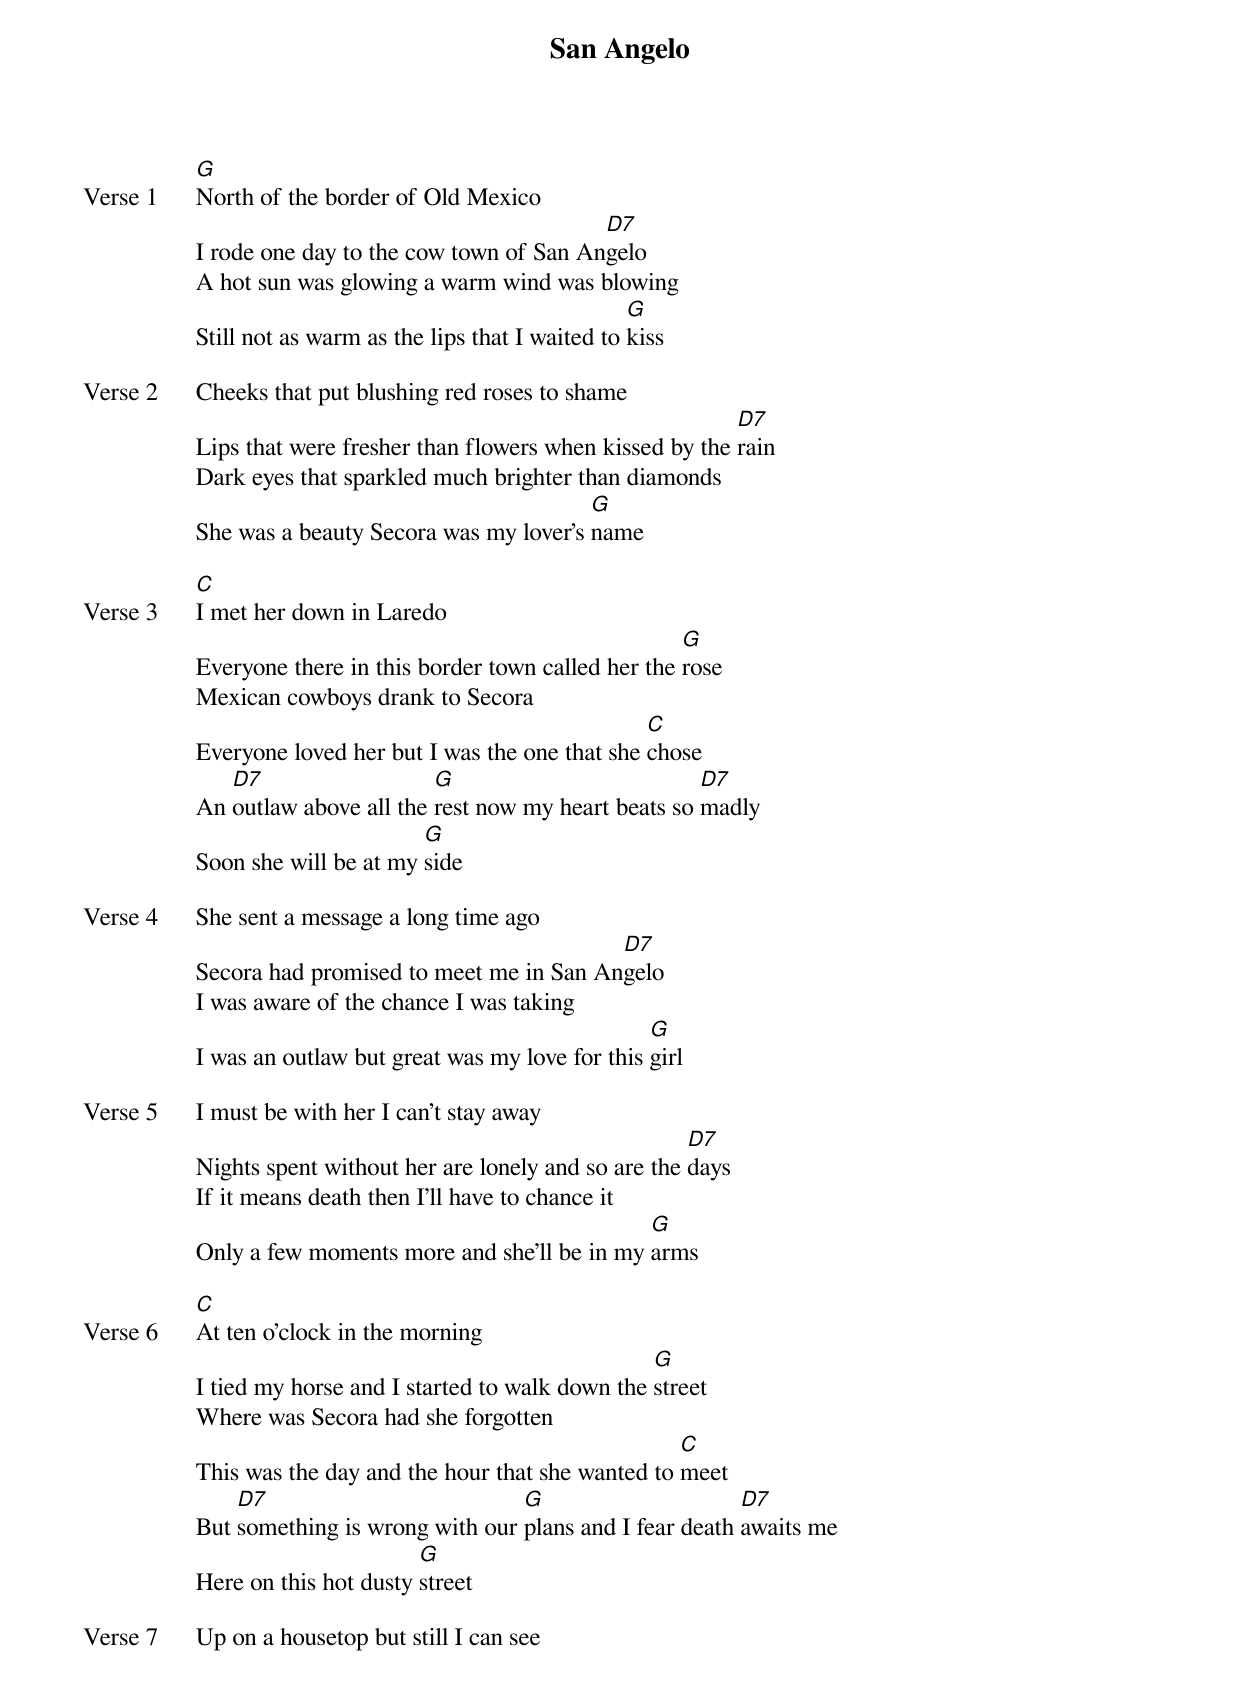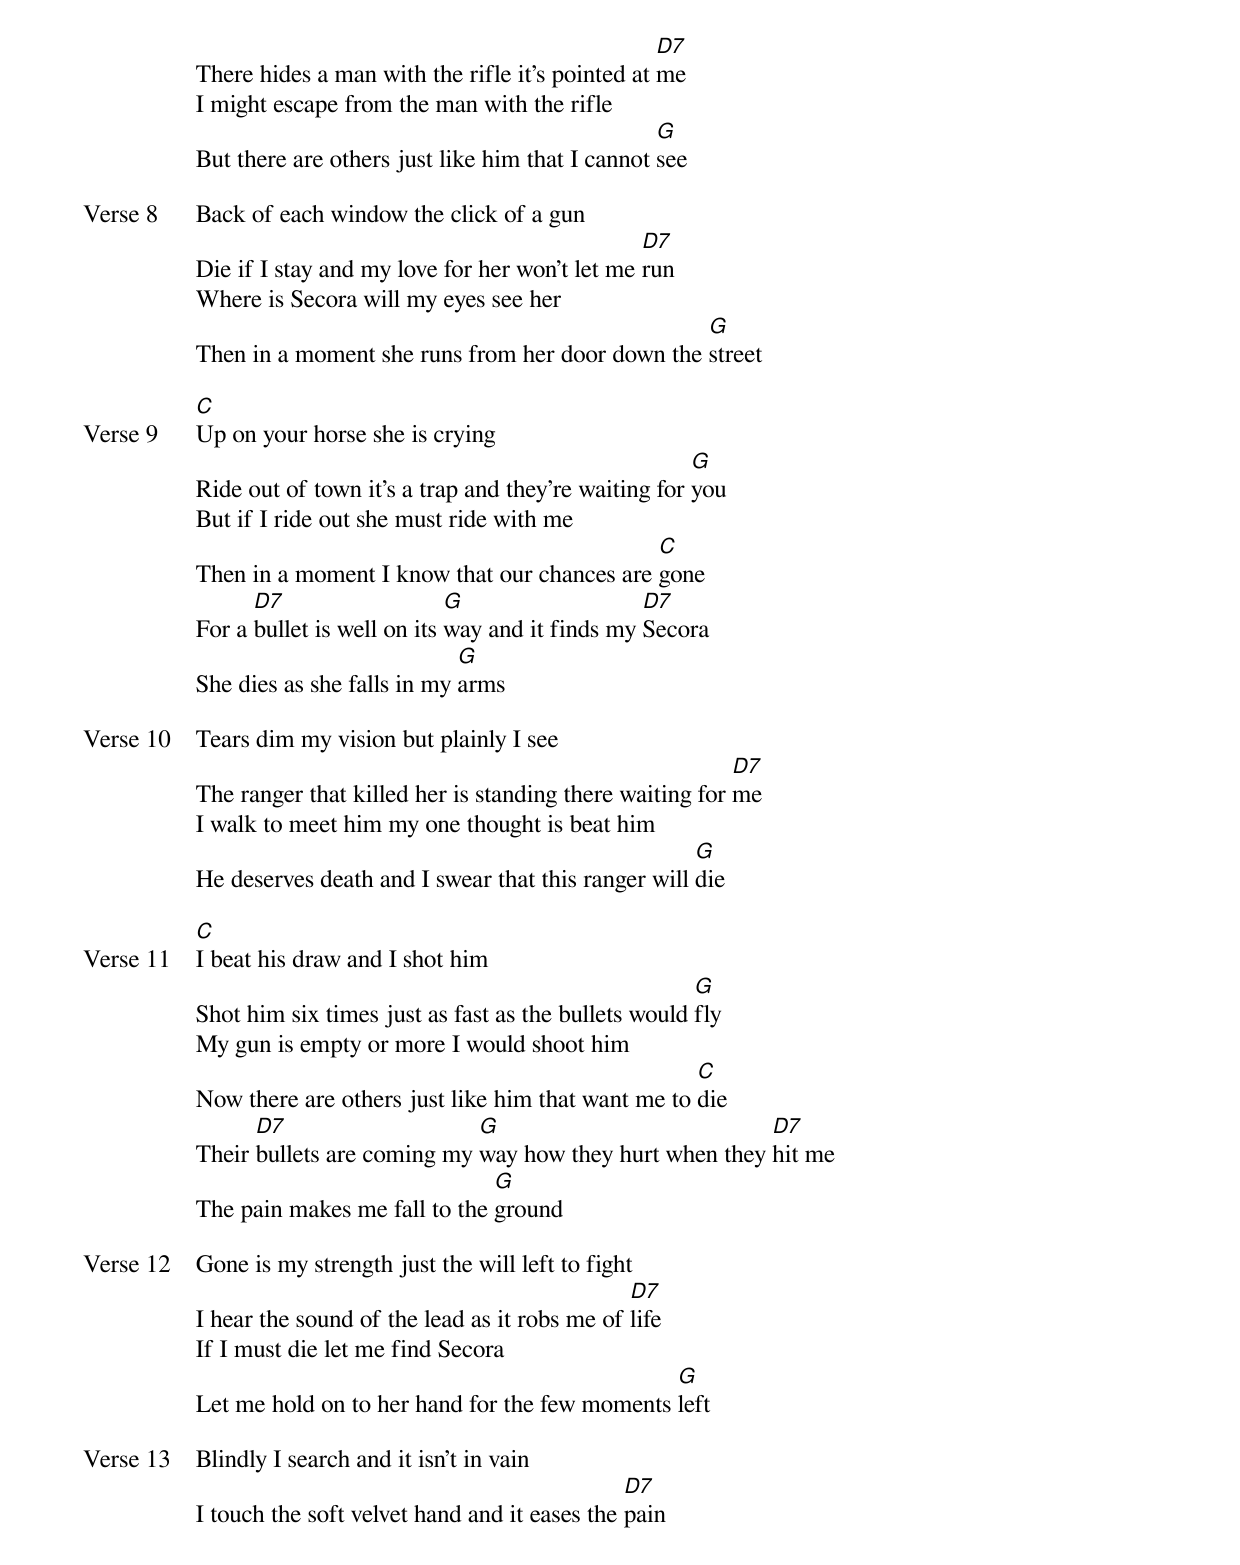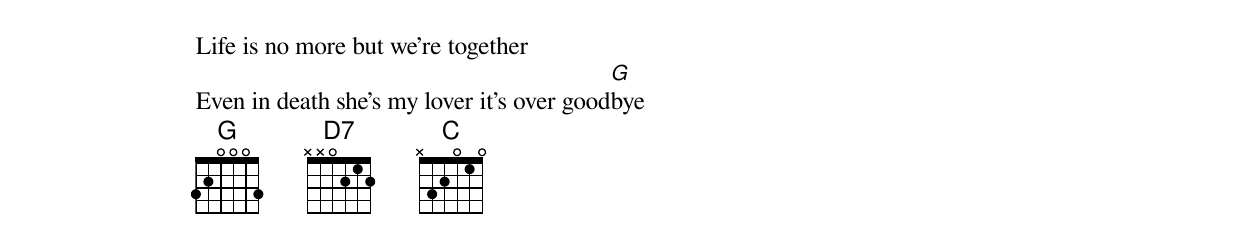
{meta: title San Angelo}
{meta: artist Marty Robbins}
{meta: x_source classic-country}
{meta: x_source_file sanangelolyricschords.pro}
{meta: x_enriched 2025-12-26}

{start_of_verse: Verse 1}
[G]North of the border of Old Mexico
I rode one day to the cow town of San An[D7]gelo
A hot sun was glowing a warm wind was blowing
Still not as warm as the lips that I waited to [G]kiss
{end_of_verse}

{start_of_verse: Verse 2}
Cheeks that put blushing red roses to shame
Lips that were fresher than flowers when kissed by the [D7]rain
Dark eyes that sparkled much brighter than diamonds
She was a beauty Secora was my lover's [G]name
{end_of_verse}

{start_of_verse: Verse 3}
[C]I met her down in Laredo
Everyone there in this border town called her the [G]rose
Mexican cowboys drank to Secora
Everyone loved her but I was the one that she [C]chose
An [D7]outlaw above all the [G]rest now my heart beats so [D7]madly
Soon she will be at my [G]side
{end_of_verse}

{start_of_verse: Verse 4}
She sent a message a long time ago
Secora had promised to meet me in San An[D7]gelo
I was aware of the chance I was taking
I was an outlaw but great was my love for this [G]girl
{end_of_verse}

{start_of_verse: Verse 5}
I must be with her I can't stay away
Nights spent without her are lonely and so are the [D7]days
If it means death then I'll have to chance it
Only a few moments more and she'll be in my [G]arms
{end_of_verse}

{start_of_verse: Verse 6}
[C]At ten o'clock in the morning
I tied my horse and I started to walk down the [G]street
Where was Secora had she forgotten
This was the day and the hour that she wanted to [C]meet
But [D7]something is wrong with our [G]plans and I fear death [D7]awaits me
Here on this hot dusty [G]street
{end_of_verse}

{start_of_verse: Verse 7}
Up on a housetop but still I can see
There hides a man with the rifle it's pointed at [D7]me
I might escape from the man with the rifle
But there are others just like him that I cannot [G]see
{end_of_verse}

{start_of_verse: Verse 8}
Back of each window the click of a gun
Die if I stay and my love for her won't let me [D7]run
Where is Secora will my eyes see her
Then in a moment she runs from her door down the [G]street
{end_of_verse}

{start_of_verse: Verse 9}
[C]Up on your horse she is crying
Ride out of town it's a trap and they're waiting for [G]you
But if I ride out she must ride with me
Then in a moment I know that our chances are [C]gone
For a [D7]bullet is well on its [G]way and it finds my [D7]Secora
She dies as she falls in my [G]arms
{end_of_verse}

{start_of_verse: Verse 10}
Tears dim my vision but plainly I see
The ranger that killed her is standing there waiting for [D7]me
I walk to meet him my one thought is beat him
He deserves death and I swear that this ranger will [G]die
{end_of_verse}

{start_of_verse: Verse 11}
[C]I beat his draw and I shot him
Shot him six times just as fast as the bullets would [G]fly
My gun is empty or more I would shoot him
Now there are others just like him that want me to [C]die
Their [D7]bullets are coming my [G]way how they hurt when they [D7]hit me
The pain makes me fall to the [G]ground
{end_of_verse}

{start_of_verse: Verse 12}
Gone is my strength just the will left to fight
I hear the sound of the lead as it robs me of [D7]life
If I must die let me find Secora
Let me hold on to her hand for the few moments [G]left
{end_of_verse}

{start_of_verse: Verse 13}
Blindly I search and it isn't in vain
I touch the soft velvet hand and it eases the [D7]pain
Life is no more but we're together
Even in death she's my lover it's over good[G]bye
{end_of_verse}
